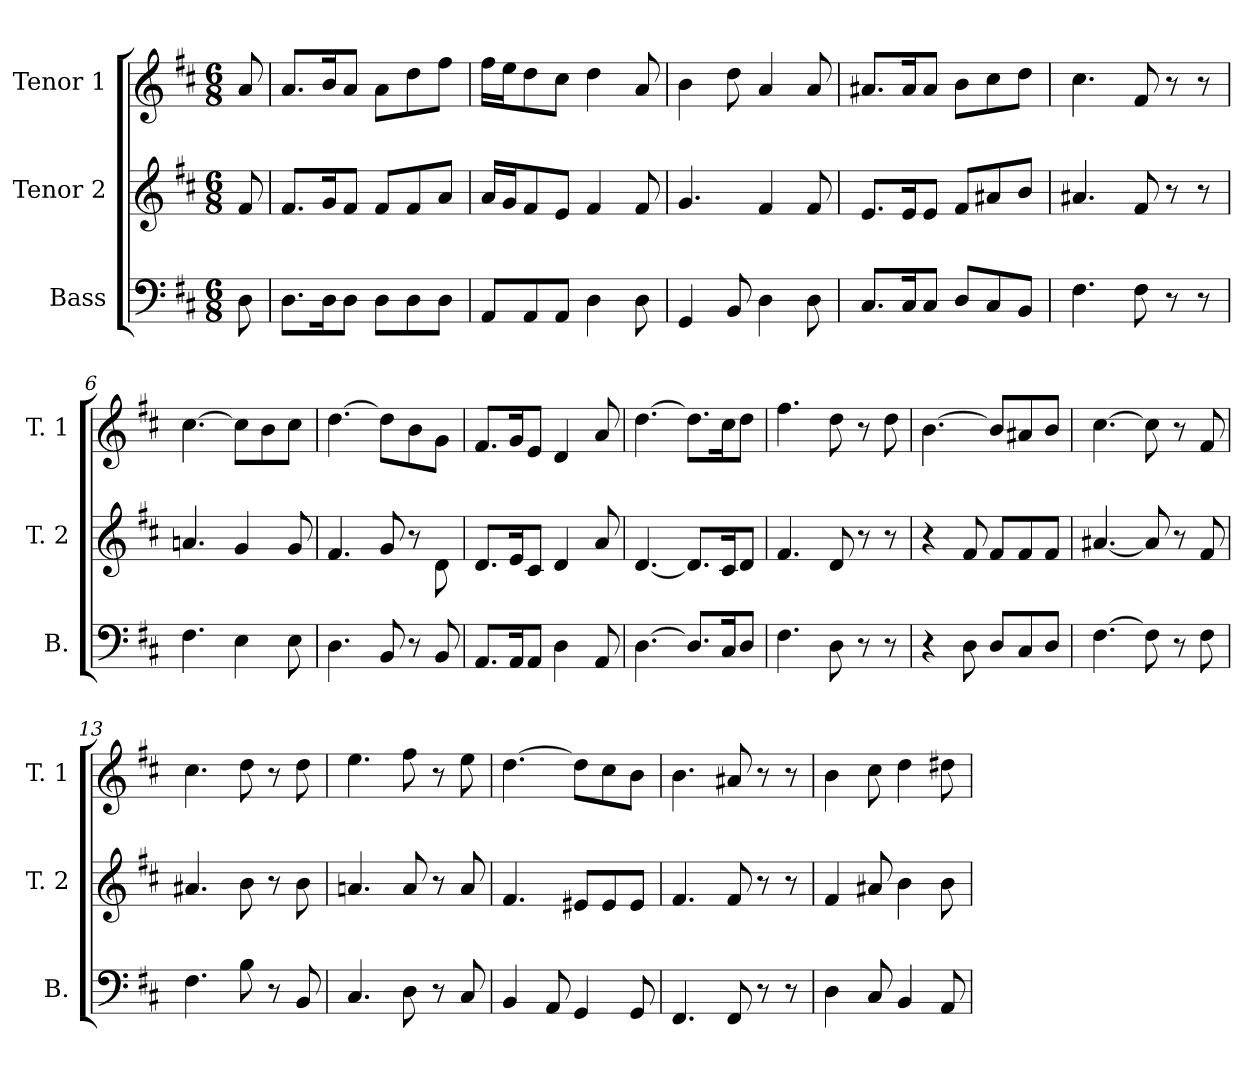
**kern	**kern	**kern
*part3	*part2	*part1
*staff3	*staff2	*staff1
*I"Bass	*I"Tenor 2	*I"Tenor 1
*I'B.	*I'T. 2	*I'T. 1
!!LO:PB:g=z
*clefF4	*clefG2	*clefG2
*	*ITrd7c12	*ITrd7c12
*k[f#c#]	*k[f#c#]	*k[f#c#]
*D:	*D:	*D:
*M6/8	*M6/8	*M6/8
=	=	=
8Di\	8F#i/	8Ai/
=1	=1	=1
8.Di\L	8.F#i/L	8.Ai/L
16Di\k	16Gi/k	16Bi/k
8Di\J	8F#i/J	8Ai/J
8Di\L	8F#i/L	8Ai\L
8Di\	8F#i/	8di\
8Di\J	8Ai/J	8f#i\J
=2	=2	=2
8AAi/L	16Ai/LL	16f#i\LL
.	16Gi/J	16ei\J
8AAi/	8F#i/	8di\
8AAi/J	8Ei/J	8c#i\J
4Di\	4F#i/	4di\
8Di\	8F#i/	8Ai/
=3	=3	=3
4GGi/	4.Gi/	4Bi\
8BBi/	.	8di\
4Di\	4F#i/	4Ai/
8Di\	8F#i/	8Ai/
=4	=4	=4
8.C#i/L	8.Ei/L	8.A#Xi/L
16C#i/k	16Ei/k	16A#i/k
8C#i/J	8Ei/J	8A#i/J
8Di/L	8F#i/L	8Bi\L
8C#i/	8A#Xi/	8c#i\
8BBi/J	8Bi/J	8di\J
=5	=5	=5
4.F#i\	4.A#Xi/	4.c#i\
8F#i\	8F#i/	8F#i/
8r	8r	8r
8r	8r	8r
=6	=6	=6
4.F#i\	4.Ani/	[4.c#i\
4Ei\	4Gi/	8c#i\L]
.	.	8Bi\
8Ei\	8Gi/	8c#i\J
=7	=7	=7
4.Di\	4.F#i/	[4.di\
8BBi/	8Gi/	8di\L]
8r	8r	8Bi\
8BBi/	8Di\	8Gi\J
=8	=8	=8
8.AAi/L	8.Di/L	8.F#i/L
16AAi/k	16Ei/k	16Gi/k
8AAi/J	8C#i/J	8Ei/J
4Di\	4Di/	4Di/
8AAi/	8Ai/	8Ai/
!!LO:LB:g=z
=9	=9	=9
[4.Di\	[4.Di/	[4.di\
8.Di/L]	8.Di/L]	8.di\L]
16C#i/k	16C#i/k	16c#i\k
8Di/J	8Di/J	8di\J
=10	=10	=10
4.F#i\	4.F#i/	4.f#i\
8Di\	8Di/	8di\
8r	8r	8r
8r	8r	8di\
=11	=11	=11
4r	4r	[4.Bi\
8Di\	8F#i/	.
8Di/L	8F#i/L	8Bi/L]
8C#i/	8F#i/	8A#Xi/
8Di/J	8F#i/J	8Bi/J
=12	=12	=12
[4.F#i\	[4.A#Xi/	[4.c#i\
8F#i\]	8A#i/]	8c#i\]
8r	8r	8r
8F#i\	8F#i/	8F#i/
=13	=13	=13
4.F#i\	4.A#Xi/	4.c#i\
8Bi\	8Bi\	8di\
8r	8r	8r
8BBi/	8Bi\	8di\
=14	=14	=14
4.C#i/	4.Ani/	4.ei\
8Di\	8Ai/	8f#i\
8r	8r	8r
8C#i/	8Ai/	8ei\
=15	=15	=15
4BBi/	4.F#i/	[4.di\
8AAi/	.	.
4GGi/	8E#Xi/L	8di\L]
.	8E#i/	8c#i\
8GGi/	8E#i/J	8Bi\J
=16	=16	=16
4.FF#i/	4.F#i/	4.Bi\
8FF#i/	8F#i/	8A#Xi/
8r	8r	8r
8r	8r	8r
=17	=17	=17
4Di\	4F#i/	4Bi\
8C#i/	8A#Xi/	8c#i\
4BBi/	4Bi\	4di\
8AAi/	8Bi\	8d#Xi\
=	=	=
*-	*-	*-
